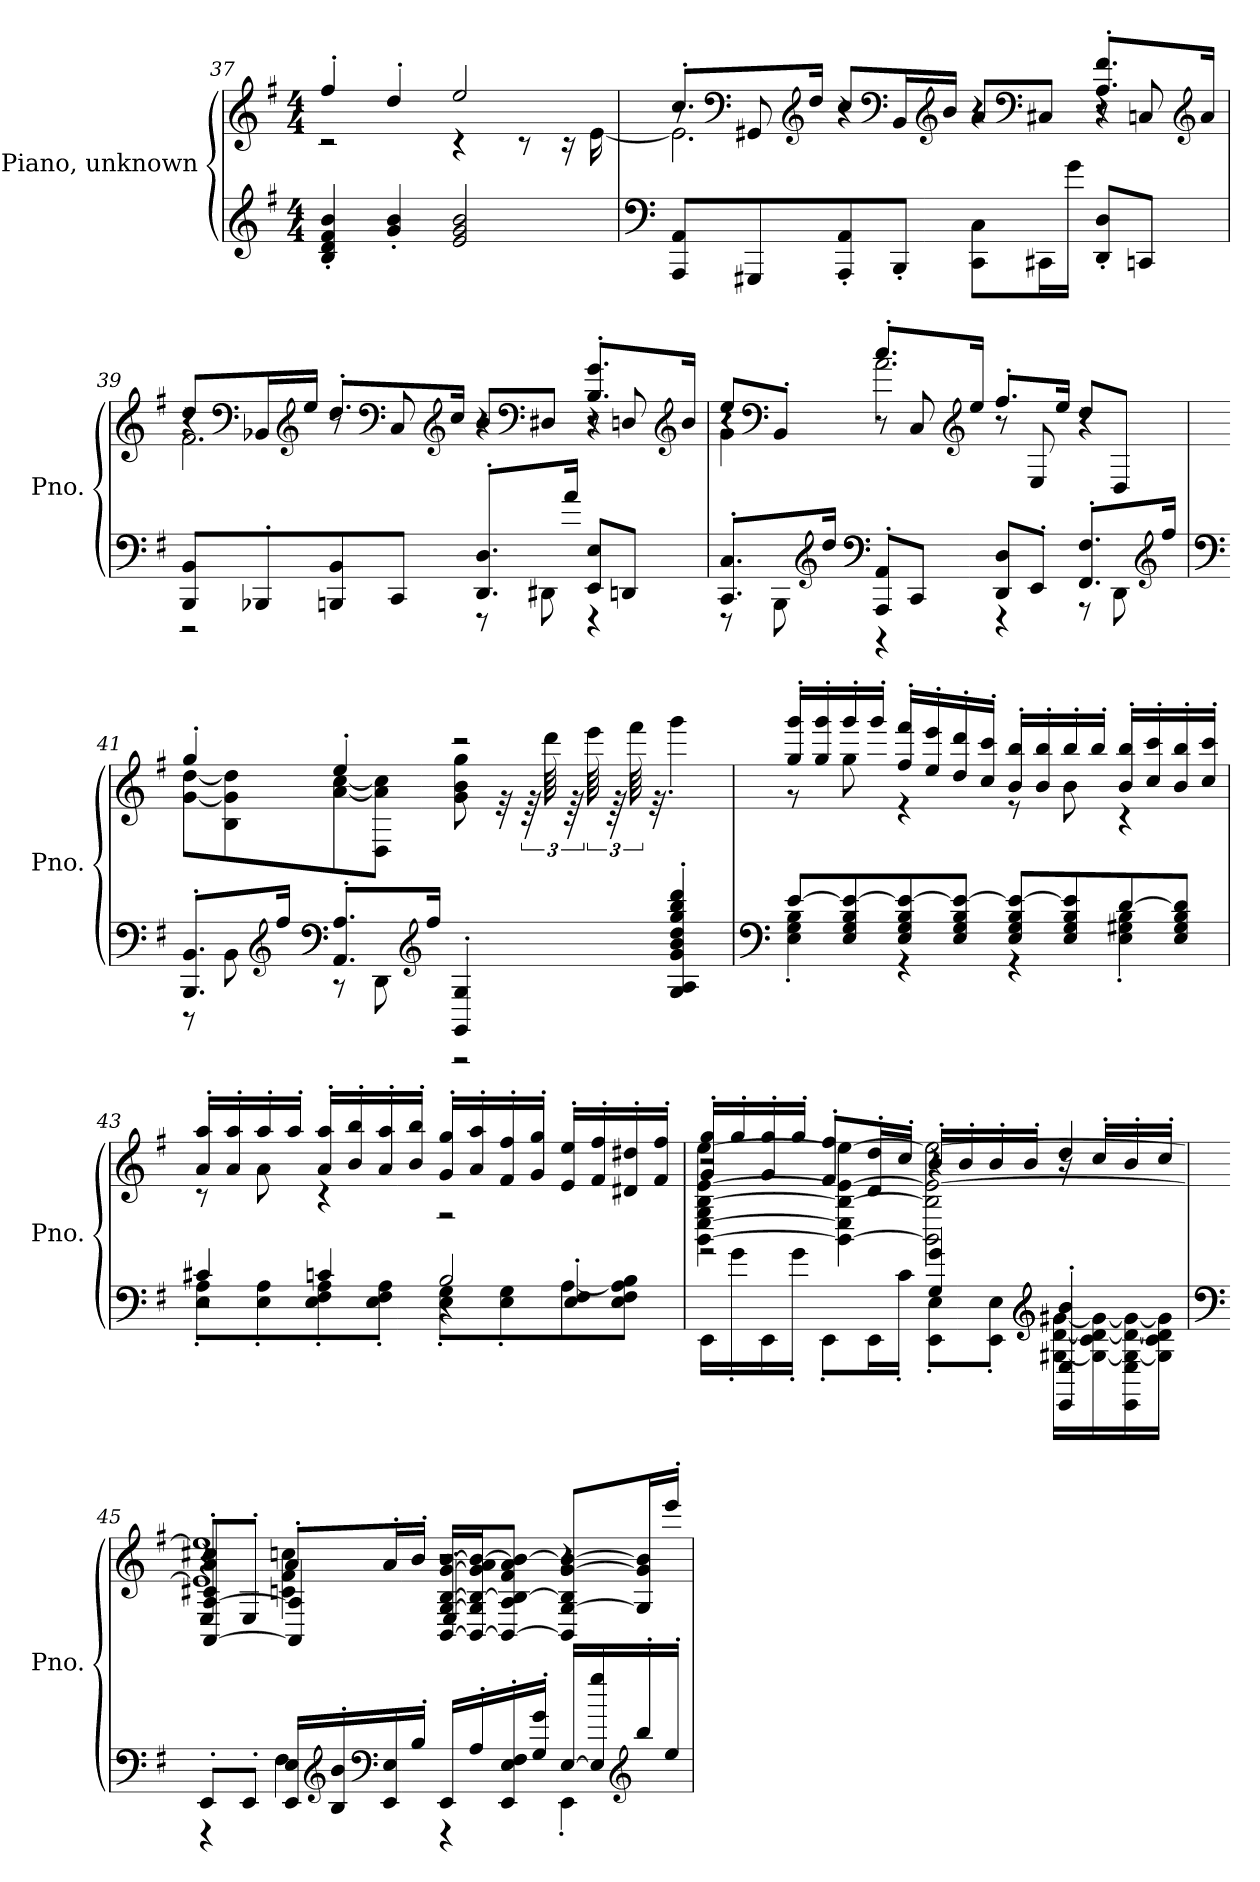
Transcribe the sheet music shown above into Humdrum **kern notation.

**kern	**kern
*part1	*part1
*staff2	*staff1
*I"Piano, unknown	*
*I'Pno.	*
!!LO:LB:g=z
*clefG2	*clefG2
*k[f#]	*k[f#]
*M4/4	*M4/4
=37	=37
*	*^
4B/' 4d/' 4f#/' 4b/'	4ff#'/	2r
4g/' 4b/'	4dd'/	.
2e/ 2g/ 2b/	2ee/	4r
.	.	8r
.	.	16r
.	.	[16e\
*	*v	*v
=38	=38
*clefF4	*
*	*^
*	*	*^
8AAA/ 8AA/L	8.cc'/L	2.e\]	8r
*	*clefF4	*	*
8GGG#X/	.	.	8GG#X/
*	*clefG2	*	*
.	16dd/Jk	.	.
8AAA/' 8AA/'	8cc/L	.	4r
*	*clefF4	*	*
8BBB'/J	16BB/L	.	.
*	*clefG2	*	*
.	16b/JJ	.	.
8CC\ 8C\L	8a/L	.	4r
*	*clefF4	*	*
16CC#X\L	8C#X/J	.	.
16g\JJ	.	.	.
8DD/' 8D/'L	8.A/' 8.f#/'L	4r	8r
8CCn/J	.	.	8Cn/
*	*clefG2	*	*
.	16a/Jk	.	.
!!LO:LB:g=z	!!	!!
=39	=39	=39	=39
*^	*	*	*
8BBB/ 8BB/L	2r	8dd/L	2.f#\	4r
*	*	*clefF4	*	*
8BBB-X'/	.	16BB-X/L	.	.
*	*	*clefG2	*	*
.	.	16ee/JJ	.	.
8BBBn/ 8BB/	.	8.dd'/L	.	8r
*	*	*clefF4	*	*
8CC/J	.	.	.	8C/
*	*	*clefG2	*	*
.	.	16cc/Jk	.	.
8.DD/' 8.D/'L	8r	8b/L	.	4r
*	*	*clefF4	*	*
.	8DD#X\	8D#X/J	.	.
16a/Jk	.	.	.	.
8EE/ 8E/L	4r	8.B/' 8.g/'L	4r	8r
8DDn/J	.	.	.	8Dn/
*	*	*clefG2	*	*
.	.	16b/Jk	.	.
!!LO:PB:g=z	!!	!!
=40	=40	=40	=40	=40
8.CC/' 8.C/'L	8r	8ee/L	4g\	4r
*	*	*clefF4	*	*
.	8BBB\	8BB'/J	.	.
*clefG2	*	*	*	*
16dd/Jk	.	.	.	.
*clefF4	*	*	*	*
8AAA/' 8AA/'L	4r	8.cc'/L	2.a\	8r
8CC/J	.	.	.	8C/
*	*	*clefG2	*	*
.	.	16ee/Jk	.	.
8DD/ 8D/L	4r	8.ff#'/L	.	8r
8EE'/J	.	.	.	8E/
.	.	16ee/Jk	.	.
8.FF#/' 8.F#/'L	8r	8dd/L	.	4r
.	8DD\	8D/J	.	.
*clefG2	*	*	*	*
16ff#/Jk	.	.	.	.
*	*	*v	*v	*v
!!LO:LB:g=z
=41	=41	=41
*clefF4	*	*
*	*	*^
8.BBB/' 8.BB/'L	8r	4gg'/	[8g\ [8dd\L
.	8BB\	.	8B\ 8g\] 8dd\]
*clefG2	*	*	*
16ff#/Jk	.	.	.
*clefF4	*	*	*
8.AA/' 8.A/'L	8r	4ee'/	[8a\ [8cc\
.	8DD\	.	8D\ 8a\] 8cc\]J
*clefG2	*	*	*
16ff#/Jk	.	.	.
4GG/' 4G/'	2r	2r	8g\ 8b\ 8gg\
.	.	.	32r
.	.	.	96r
.	.	.	96ddd\
.	.	.	96r
.	.	.	96eee\
.	.	.	96r
.	.	.	96fff#\
.	.	.	32r
4G/' 4A/' 4g/' 4b/' 4dd/' 4gg/' 4bb/' 4ddd/'	.	.	4ggg'\
!!LO:LB:g=z	!!
=42	=42	=42	=42
*clefF4	*	*	*
[8e/L	4E\' 4G\' 4B\'	16gg/' 16ggg/'LL	8r
.	.	16gg/' 16ggg/'	.
8E/ 8G/ 8B/ 8e/_	.	16ggg'/	8gg\
.	.	16ggg'/JJ	.
8E/ 8G/ 8B/ 8e/_	4r	16ff#/' 16fff#/'LL	4r
.	.	16ee/' 16eee/'	.
8E/ 8G/ 8B/ 8e/_J	.	16dd/' 16ddd/'	.
.	.	16cc/' 16ccc/'JJ	.
8E/ 8G/ 8B/ 8e/_L	4r	16b/' 16bb/'LL	8r
.	.	16b/' 16bb/'	.
8E/ 8G/ 8B/ 8e/]	.	16bb'/	8b\
.	.	16bb'/JJ	.
[8d/	4E\' 4G#X\' 4B\'	16b/' 16bb/'LL	4r
.	.	16cc/' 16ccc/'	.
8E/ 8G#/ 8B/ 8d/]J	.	16b/' 16bb/'	.
.	.	16cc/' 16ccc/'JJ	.
=43	=43	=43	=43
*	*^	*	*
4c#X/	8E\' 8A\'L	2r	16a/' 16aa/'LL	8r
.	.	.	16a/' 16aa/'	.
.	8E\' 8A\'	.	16aa'/	8a\
.	.	.	16aa'/JJ	.
4cn/	8E\' 8F#\' 8A\'	.	16a/' 16aa/'LL	4r
.	.	.	16b/' 16bb/'	.
.	8E\' 8F#\' 8A\'J	.	16a/' 16aa/'	.
.	.	.	16b/' 16bb/'JJ	.
2B/	8E\' 8G\'L	4r	16g/' 16gg/'LL	2r
.	.	.	16a/' 16aa/'	.
.	8E\' 8G\'	.	16f#/' 16ff#/'	.
.	.	.	16g/' 16gg/'JJ	.
.	[8A\	4E/' 4F#/'	16e/' 16ee/'LL	.
.	.	.	16f#/' 16ff#/'	.
.	8E\ 8F#\ 8A\] 8B\J	.	16d#X/' 16dd#X/'	.
.	.	.	16f#/' 16ff#/'JJ	.
*	*v	*v	*	*
!!LO:LB:g=z
=44	=44	=44	=44
*	*	*	*^
2r	16EE\LL	16g/' 16gg/'LL	2r	[4BB\ [4E\ 4G\ [4B\ [4e\ [4ee\
.	16g'\	16gg'/	.	.
.	16EE\	16g/' 16gg/'	.	.
.	16g'\JJ	16gg'/JJ	.	.
.	8EE'\L	8f#/' 8ff#/'L	.	4BB\_ 4E\] 4B\_ 4e\_ 4ee\_
.	16EE\L	16d/' 16dd/'L	.	.
.	16c'\JJ	16cc'/JJ	.	.
4G/ 4g/	8EE\' 8E\'L	16b'/LL	4r	2BB\] 2B\] 2e\_ 2ee\_
.	.	16b'/	.	.
.	8EE\' 8E\'J	16b'/	.	.
.	.	16b'/JJ	.	.
*clefG2	*	*	*	*
4EE/' 4E/' 4b/'	[16G#X\ [16d\ [16g#X\LL	16r	4dd/	.
.	16G#\_ 16c\ 16d\_ 16g#\_	16cc'/LL	.	.
.	16EE\ 16E\ 16G#\_ 16d\_ 16g#\_	16b'/	.	.
.	16G#\] 16c\ 16d\] 16g#\]JJ	16cc'/JJ	.	.
*	*	*v	*v	*v
!!LO:LB:g=z
=45	=45	=45
*clefF4	*	*
*	*	*^
*	*	*	*^
*	*	*	*	*^
8EE'/L	4r	8E'/L	4r	[4AA/ [4A/ 4c#X/ 4a/ 4cc#X/	1e] 1ee]
8EE'/J	.	8E'/J	.	.	.
16EE/ 16E/LL	4F#\	8a'/L	4cn\ 4f#\ 4ccn\	4AA/] 4A/]	.
*clefG2	*	*	*	*	*
16B/' 16b/'	.	.	.	.	.
*clefF4	*	*	*	*	*
16EE/ 16E/	.	16a'/L	.	.	.
16B'/JJ	.	16b'/JJ	.	.	.
16EE/LL	4r	[16BB/ [16G/ [16B/ [16g/ [16b/LL	2r	4E'/	.
16A'/	.	16BB/_ 16G/] 16B/_ 16g/] 16a/ 16b/_J	.	.	.
16EE/' 16E/' 16F#/'	.	8BB/_ 8A/ 8B/_ 8f#/ 8a/ 8b/_J	.	.	.
16G/' 16g/'JJ	.	.	.	.	.
[16E/LL	4EE'\	8BB/] [8G/ 8B/] [8g/ 8b/_L	.	4r	.
16E/] 16gg/	.	.	.	.	.
*clefG2	*	*	*	*	*
16bb'/	.	16G/] 16g/] 16b/]L	.	.	.
16ee'/JJ	.	16eee'/JJ	.	.	.
*v	*v	*	*	*	*
*	*v	*v	*v	*v
=	=
*-	*-
